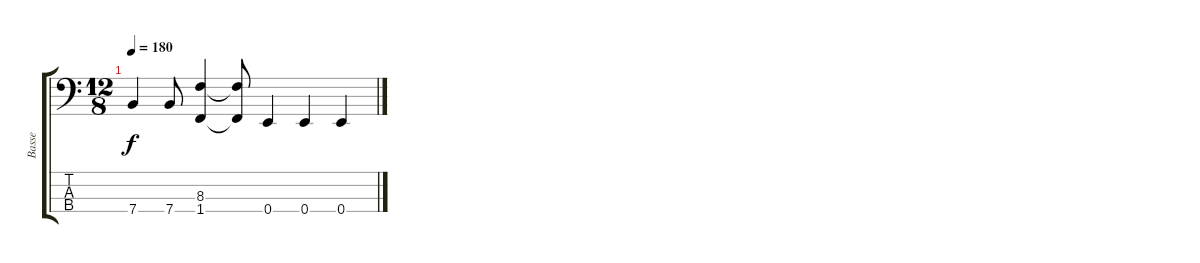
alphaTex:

\track ("Basse" "Basse") {instrument electricbasspick}
\staff {score tabs}
\tuning (G2 D2 A1 E1) {hide}
\ts (12 8)
\tempo 180
\clef f4
\ks c
7.4.4{dy f} 7.4.8 (8.3 1.4).4 (8.3{t} 1.4{t}).8 0.4.4 0.4.4 0.4.4
